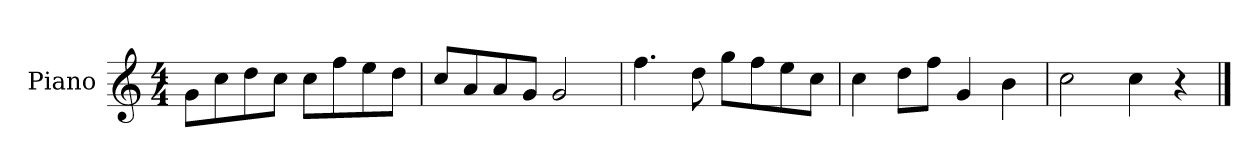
**kern
*part1
*staff1
*I"Piano
*I'P-no
*clefG2
*k[]
*M4/4
*MM90
=1
8g\L
8cc\
8dd\
8cc\J
8cc\L
8ff\
8ee\
8dd\J
=2
8cc/L
8a/
8a/
8g/J
2g/
=3
4.ff\
8dd\
8gg\L
8ff\
8ee\
8cc\J
=4
4cc\
8dd\L
8ff\J
4g/
4b\
=5
2cc\
4cc\
4r
==
*-
